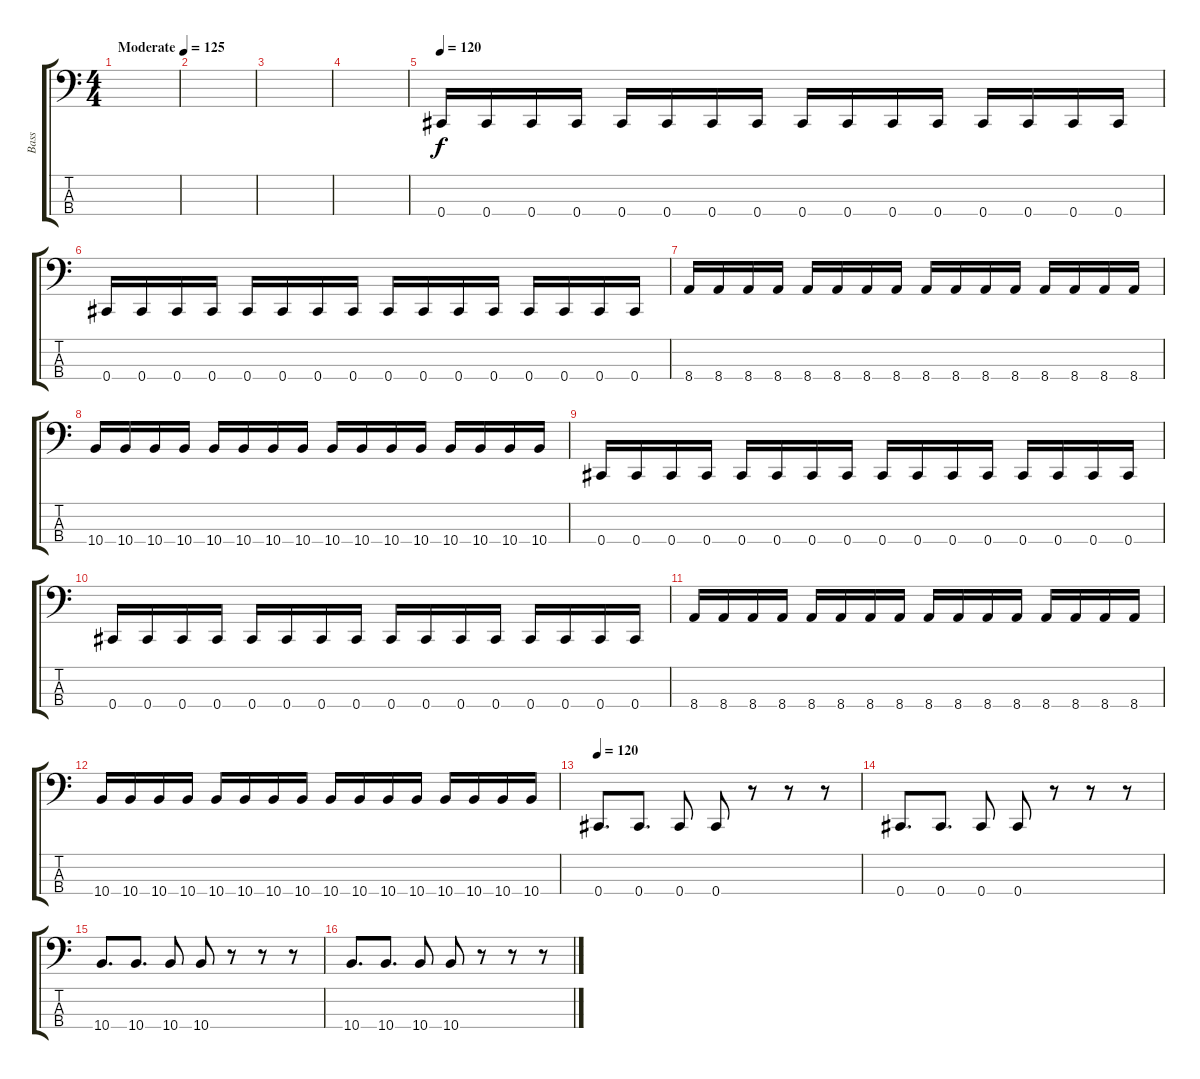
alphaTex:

\track ("Bass" "Bass") {instrument electricbasspick}
\staff {score tabs}
\tuning (Gb2 Db2 Ab1 Db1) {hide}
\ts (4 4)
\tempo (125 "Moderate")
\tempo 118
\tempo (125 "Moderate")
\clef f4
\ks c
|
|
|
|
\tempo 120
0.4.16 0.4.16 0.4.16 0.4.16 0.4.16 0.4.16 0.4.16 0.4.16 0.4.16 0.4.16 0.4.16 0.4.16 0.4.16 0.4.16 0.4.16 0.4.16 |
0.4.16 0.4.16 0.4.16 0.4.16 0.4.16 0.4.16 0.4.16 0.4.16 0.4.16 0.4.16 0.4.16 0.4.16 0.4.16 0.4.16 0.4.16 0.4.16 |
8.4.16 8.4.16 8.4.16 8.4.16 8.4.16 8.4.16 8.4.16 8.4.16 8.4.16 8.4.16 8.4.16 8.4.16 8.4.16 8.4.16 8.4.16 8.4.16 |
10.4.16 10.4.16 10.4.16 10.4.16 10.4.16 10.4.16 10.4.16 10.4.16 10.4.16 10.4.16 10.4.16 10.4.16 10.4.16 10.4.16 10.4.16 10.4.16 |
0.4.16 0.4.16 0.4.16 0.4.16 0.4.16 0.4.16 0.4.16 0.4.16 0.4.16 0.4.16 0.4.16 0.4.16 0.4.16 0.4.16 0.4.16 0.4.16 |
0.4.16 0.4.16 0.4.16 0.4.16 0.4.16 0.4.16 0.4.16 0.4.16 0.4.16 0.4.16 0.4.16 0.4.16 0.4.16 0.4.16 0.4.16 0.4.16 |
8.4.16 8.4.16 8.4.16 8.4.16 8.4.16 8.4.16 8.4.16 8.4.16 8.4.16 8.4.16 8.4.16 8.4.16 8.4.16 8.4.16 8.4.16 8.4.16 |
10.4.16 10.4.16 10.4.16 10.4.16 10.4.16 10.4.16 10.4.16 10.4.16 10.4.16 10.4.16 10.4.16 10.4.16 10.4.16 10.4.16 10.4.16 10.4.16 |
\tempo 120
0.4.8{d} 0.4.8{d} 0.4.8 0.4.8 r.8 r.8 r.8 |
0.4.8{d} 0.4.8{d} 0.4.8 0.4.8 r.8 r.8 r.8 |
10.4.8{d} 10.4.8{d} 10.4.8 10.4.8 r.8 r.8 r.8 |
10.4.8{d} 10.4.8{d} 10.4.8 10.4.8 r.8 r.8 r.8
